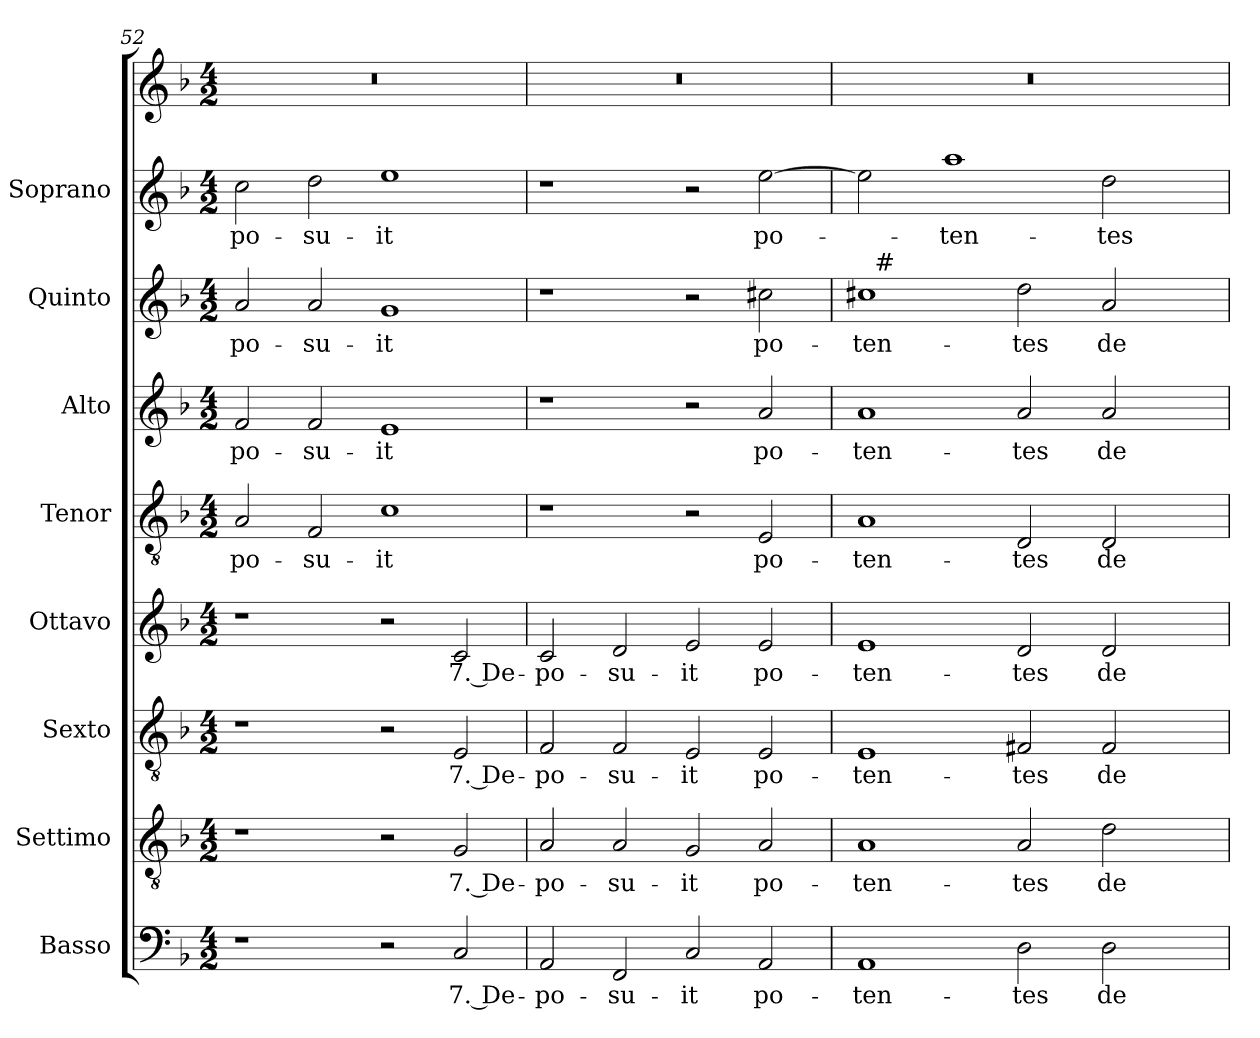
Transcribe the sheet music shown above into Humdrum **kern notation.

**kern	**text	**kern	**text	**kern	**text	**kern	**text	**kern	**text	**kern	**text	**kern	**text	**kern	**text	**kern
*part9	*part9	*part8	*part8	*part7	*part7	*part6	*part6	*part5	*part5	*part4	*part4	*part3	*part3	*part2	*part2	*part1
*staff9	*staff9	*staff8	*staff8	*staff7	*staff7	*staff6	*staff6	*staff5	*staff5	*staff4	*staff4	*staff3	*staff3	*staff2	*staff2	*staff1
*I"Basso	*	*I"Settimo	*	*I"Sexto	*	*I"Ottavo	*	*I"Tenor	*	*I"Alto	*	*I"Quinto	*	*I"Soprano	*	*
*I'B.	*	*I'St.	*	*	*	*I'Ot.	*	*I'T.	*	*I'A.	*	*I'Q.	*	*I'S.	*	*
*clefF4	*	*clefGv2	*	*clefGv2	*	*clefG2	*	*clefGv2	*	*clefG2	*	*clefG2	*	*clefG2	*	*clefG2
*	*	*ITrd7c12	*	*ITrd7c12	*	*	*	*ITrd7c12	*	*	*	*	*	*	*	*
*k[b-]	*	*k[b-]	*	*k[b-]	*	*k[b-]	*	*k[b-]	*	*k[b-]	*	*k[b-]	*	*k[b-]	*	*k[b-]
*F:	*	*F:	*	*F:	*	*F:	*	*F:	*	*F:	*	*F:	*	*F:	*	*F:
*M4/2	*	*M4/2	*	*M4/2	*	*M4/2	*	*M4/2	*	*M4/2	*	*M4/2	*	*M4/2	*	*M4/2
=52	=52	=52	=52	=52	=52	=52	=52	=52	=52	=52	=52	=52	=52	=52	=52	=52
!	!	!	!	!	!	!	!	!	!LO:LY:b:color=#000000	!	!	!	!	!	!	!
!	!	!	!	!	!	!	!	!	!	!	!LO:LY:b:color=#000000	!	!	!	!	!
!	!	!	!	!	!	!	!	!	!	!	!	!	!LO:LY:b:color=#000000	!	!	!
!	!	!	!	!	!	!	!	!	!	!	!	!	!	!	!LO:LY:b:color=#000000	!LO:N:vis=1
1r	.	1r	.	1r	.	1r	.	2AAi/	-po-	2fi/	-po-	2ai/	-po-	2cci\	-po-	0r
!	!	!	!	!	!	!	!	!	!LO:LY:b:color=#000000	!	!	!	!	!	!	!
!	!	!	!	!	!	!	!	!	!	!	!LO:LY:b:color=#000000	!	!	!	!	!
!	!	!	!	!	!	!	!	!	!	!	!	!	!LO:LY:b:color=#000000	!	!	!
!	!	!	!	!	!	!	!	!	!	!	!	!	!	!	!LO:LY:b:color=#000000	!
.	.	.	.	.	.	.	.	2FFi/	-su-	2fi/	-su-	2ai/	-su-	2ddi\	-su-	.
!	!	!	!	!	!	!	!	!	!LO:LY:b:color=#000000	!	!	!	!	!	!	!
!	!	!	!	!	!	!	!	!	!	!	!LO:LY:b:color=#000000	!	!	!	!	!
!	!	!	!	!	!	!	!	!	!	!	!	!	!LO:LY:b:color=#000000	!	!	!
!	!	!	!	!	!	!	!	!	!	!	!	!	!	!	!LO:LY:b:color=#000000	!
2r	.	2r	.	2r	.	2r	.	1Ci	-it	1ei	-it	1gi	-it	1eei	-it	.
!	!LO:LY:b:color=#000000	!	!	!	!	!	!	!	!	!	!	!	!	!	!	!
!	!	!	!LO:LY:b:color=#000000	!	!	!	!	!	!	!	!	!	!	!	!	!
!	!	!	!	!	!LO:LY:b:color=#000000	!	!	!	!	!	!	!	!	!	!	!
!	!	!	!	!	!	!	!LO:LY:b:color=#000000	!	!	!	!	!	!	!	!	!
2Ci/	7. De-	2GGi/	7. De-	2EEi/	7. De-	2ci/	7. De-	.	.	.	.	.	.	.	.	.
=53	=53	=53	=53	=53	=53	=53	=53	=53	=53	=53	=53	=53	=53	=53	=53	=53
!	!LO:LY:b:color=#000000	!	!	!	!	!	!	!	!	!	!	!	!	!	!	!
!	!	!	!LO:LY:b:color=#000000	!	!	!	!	!	!	!	!	!	!	!	!	!
!	!	!	!	!	!LO:LY:b:color=#000000	!	!	!	!	!	!	!	!	!	!	!
!	!	!	!	!	!	!	!LO:LY:b:color=#000000	!	!	!	!	!	!	!	!	!LO:N:vis=1
2AAi/	-po-	2AAi/	-po-	2FFi/	-po-	2ci/	-po-	1r	.	1r	.	1r	.	1r	.	0r
!	!LO:LY:b:color=#000000	!	!	!	!	!	!	!	!	!	!	!	!	!	!	!
!	!	!	!LO:LY:b:color=#000000	!	!	!	!	!	!	!	!	!	!	!	!	!
!	!	!	!	!	!LO:LY:b:color=#000000	!	!	!	!	!	!	!	!	!	!	!
!	!	!	!	!	!	!	!LO:LY:b:color=#000000	!	!	!	!	!	!	!	!	!
2FFi/	-su-	2AAi/	-su-	2FFi/	-su-	2di/	-su-	.	.	.	.	.	.	.	.	.
!	!LO:LY:b:color=#000000	!	!	!	!	!	!	!	!	!	!	!	!	!	!	!
!	!	!	!LO:LY:b:color=#000000	!	!	!	!	!	!	!	!	!	!	!	!	!
!	!	!	!	!	!LO:LY:b:color=#000000	!	!	!	!	!	!	!	!	!	!	!
!	!	!	!	!	!	!	!LO:LY:b:color=#000000	!	!	!	!	!	!	!	!	!
2Ci/	-it	2GGi/	-it	2EEi/	-it	2ei/	-it	2r	.	2r	.	2r	.	2r	.	.
!	!LO:LY:b:color=#000000	!	!	!	!	!	!	!	!	!	!	!	!	!	!	!
!	!	!	!LO:LY:b:color=#000000	!	!	!	!	!	!	!	!	!	!	!	!	!
!	!	!	!	!	!LO:LY:b:color=#000000	!	!	!	!	!	!	!	!	!	!	!
!	!	!	!	!	!	!	!LO:LY:b:color=#000000	!	!	!	!	!	!	!	!	!
!	!	!	!	!	!	!	!	!	!LO:LY:b:color=#000000	!	!	!	!	!	!	!
!	!	!	!	!	!	!	!	!	!	!	!LO:LY:b:color=#000000	!	!	!	!	!
!	!	!	!	!	!	!	!	!	!	!	!	!	!LO:LY:b:color=#000000	!	!	!
!	!	!	!	!	!	!	!	!	!	!	!	!	!	!	!LO:LY:b:color=#000000	!
2AAi/	po-	2AAi/	po-	2EEi/	po-	2ei/	po-	2EEi/	po-	2ai/	po-	2cc#Xi\	po-	[2eei\	po-	.
=54	=54	=54	=54	=54	=54	=54	=54	=54	=54	=54	=54	=54	=54	=54	=54	=54
!	!LO:LY:b:color=#000000	!	!	!	!	!	!	!	!	!	!	!	!	!	!	!
!	!	!	!LO:LY:b:color=#000000	!	!	!	!	!	!	!	!	!	!	!	!	!
!	!	!	!	!	!LO:LY:b:color=#000000	!	!	!	!	!	!	!	!	!	!	!
!	!	!	!	!	!	!	!LO:LY:b:color=#000000	!	!	!	!	!	!	!	!	!
!	!	!	!	!	!	!	!	!	!LO:LY:b:color=#000000	!	!	!	!	!	!	!
!	!	!	!	!	!	!	!	!	!	!	!LO:LY:b:color=#000000	!	!	!	!	!
!	!	!	!	!	!	!	!	!	!	!	!	!	!LO:LY:b:color=#000000	!	!	!LO:N:vis=1
*	*	*	*	*	*	*	*	*	*	*	*	*^	*	*	*	*
1AAi	-ten-	1AAi	-ten-	1EEi	-ten-	1ei	-ten-	1AAi	-ten-	1ai	-ten-	1cc#i	32ryy	-ten-	2eei\]	.	0r
.	.	.	.	.	.	.	.	.	.	.	.	.	256ryy	.	.	.	.
!	!	!	!	!	!	!	!	!	!	!	!	!	!LO:TX:a:t=#	!	!	!	!
.	.	.	.	.	.	.	.	.	.	.	.	.	1ryy	.	.	.	.
!	!	!	!	!	!	!	!	!	!	!	!	!	!	!	!	!LO:LY:b:color=#000000	!
.	.	.	.	.	.	.	.	.	.	.	.	.	.	.	1aai	-ten-	.
!	!LO:LY:b:color=#000000	!	!	!	!	!	!	!	!	!	!	!	!	!	!	!	!
!	!	!	!LO:LY:b:color=#000000	!	!	!	!	!	!	!	!	!	!	!	!	!	!
!	!	!	!	!	!LO:LY:b:color=#000000	!	!	!	!	!	!	!	!	!	!	!	!
!	!	!	!	!	!	!	!LO:LY:b:color=#000000	!	!	!	!	!	!	!	!	!	!
!	!	!	!	!	!	!	!	!	!LO:LY:b:color=#000000	!	!	!	!	!	!	!	!
!	!	!	!	!	!	!	!	!	!	!	!LO:LY:b:color=#000000	!	!	!	!	!	!
!	!	!	!	!	!	!	!	!	!	!	!	!	!	!LO:LY:b:color=#000000	!	!	!
2Di\	-tes	2AAi/	-tes	2FF#Xi/	-tes	2di/	-tes	2DDi/	-tes	2ai/	-tes	2ddi\	.	-tes	.	.	.
.	.	.	.	.	.	.	.	.	.	.	.	.	2ryy	.	.	.	.
!	!LO:LY:b:color=#000000	!	!	!	!	!	!	!	!	!	!	!	!	!	!	!	!
!	!	!	!LO:LY:b:color=#000000	!	!	!	!	!	!	!	!	!	!	!	!	!	!
!	!	!	!	!	!LO:LY:b:color=#000000	!	!	!	!	!	!	!	!	!	!	!	!
!	!	!	!	!	!	!	!LO:LY:b:color=#000000	!	!	!	!	!	!	!	!	!	!
!	!	!	!	!	!	!	!	!	!LO:LY:b:color=#000000	!	!	!	!	!	!	!	!
!	!	!	!	!	!	!	!	!	!	!	!LO:LY:b:color=#000000	!	!	!	!	!	!
!	!	!	!	!	!	!	!	!	!	!	!	!	!	!LO:LY:b:color=#000000	!	!	!
!	!	!	!	!	!	!	!	!	!	!	!	!	!	!	!	!LO:LY:b:color=#000000	!
2Di\	de	2Di\	de	2FF#i/	de	2di/	de	2DDi/	de	2ai/	de	2ai/	.	de	2ddi\	-tes	.
.	.	.	.	.	.	.	.	.	.	.	.	.	4ryy	.	.	.	.
.	.	.	.	.	.	.	.	.	.	.	.	.	8ryy	.	.	.	.
.	.	.	.	.	.	.	.	.	.	.	.	.	16ryy	.	.	.	.
.	.	.	.	.	.	.	.	.	.	.	.	.	64..ryy	.	.	.	.
*	*	*	*	*	*	*	*	*	*	*	*	*v	*v	*	*	*	*
=	=	=	=	=	=	=	=	=	=	=	=	=	=	=	=	=
*-	*-	*-	*-	*-	*-	*-	*-	*-	*-	*-	*-	*-	*-	*-	*-	*-
